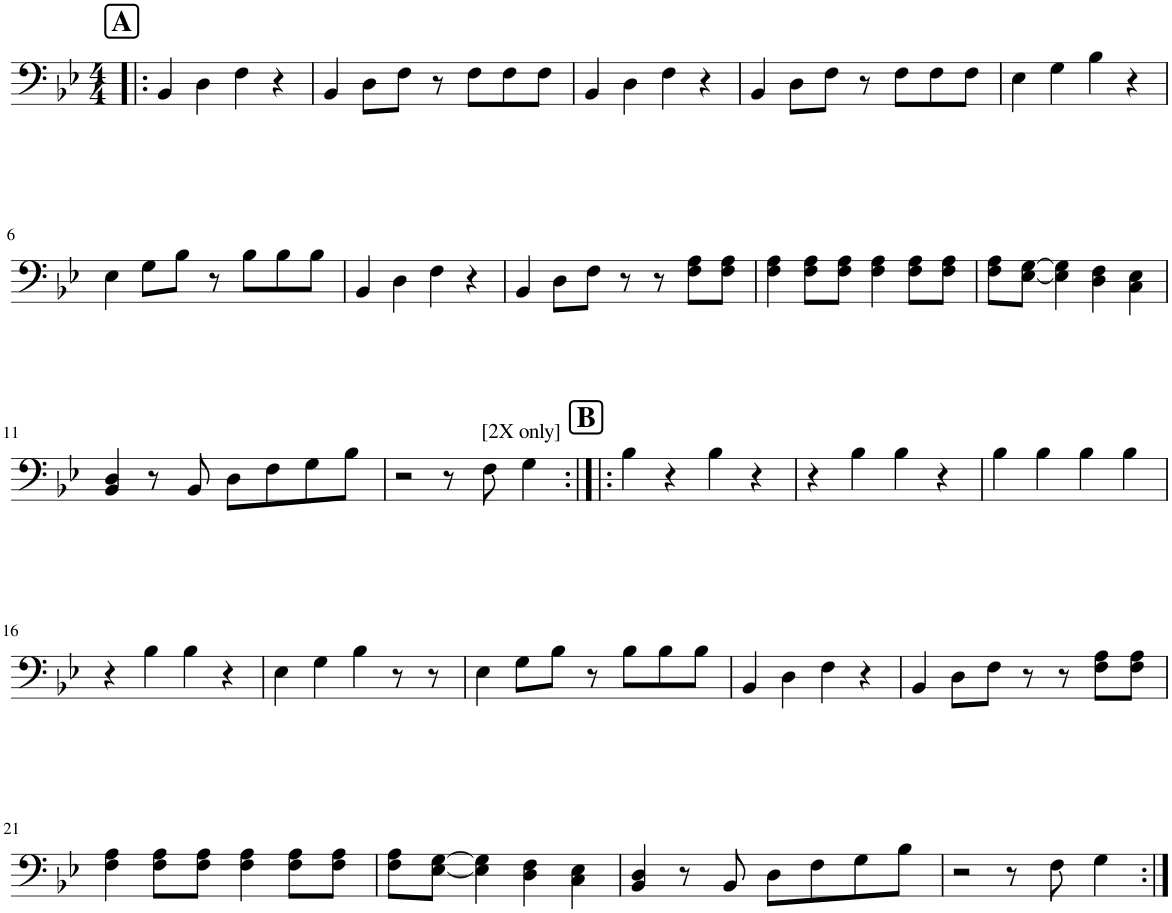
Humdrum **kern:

**kern
*part1
*staff1
*I"Trombone
*I'Tbn.
*clefF4
*k[b-e-]
*M4/4
!!LO:REH:place=s1:a:B:cj:fs=14:t=A
=1!|:
4BB-/
4D\
4F\
4r
=2
4BB-/
8D\L
8F\J
8r
8F\L
8F\
8F\J
=3
4BB-/
4D\
4F\
4r
=4
4BB-/
8D\L
8F\J
8r
8F\L
8F\
8F\J
=5
4E-\
4G\
4B-\
4r
!!LO:LB:g=z
=6
4E-\
8G\L
8B-\J
8r
8B-\L
8B-\
8B-\J
=7
4BB-/
4D\
4F\
4r
=8
4BB-/
8D\L
8F\J
8r
8r
8F\ 8A\L
8F\ 8A\J
=9
4F\ 4A\
8F\ 8A\L
8F\ 8A\J
4F\ 4A\
8F\ 8A\L
8F\ 8A\J
=10
8F\ 8A\L
[8E-\ [8G\J
4E-\] 4G\]
4D\ 4F\
4C\ 4E-\
!!LO:LB:g=z
=11
4BB-/ 4D/
8r
8BB-/
8D\L
8F\
8G\
8B-\J
=12
2r
8r
!LO:TX:a:t=[2X only]
8F\
4G\
!!LO:REH:place=s1:a:B:cj:fs=14:t=B
=13:|!|:
4B-\
4r
4B-\
4r
=14
4r
4B-\
4B-\
4r
=15
4B-\
4B-\
4B-\
4B-\
!!LO:LB:g=z
=16
4r
4B-\
4B-\
4r
=17
4E-\
4G\
4B-\
8r
8r
=18
4E-\
8G\L
8B-\J
8r
8B-\L
8B-\
8B-\J
=19
4BB-/
4D\
4F\
4r
=20
4BB-/
8D\L
8F\J
8r
8r
8F\ 8A\L
8F\ 8A\J
!!LO:LB:g=z
=21
4F\ 4A\
8F\ 8A\L
8F\ 8A\J
4F\ 4A\
8F\ 8A\L
8F\ 8A\J
=22
8F\ 8A\L
[8E-\ [8G\J
4E-\] 4G\]
4D\ 4F\
4C\ 4E-\
=23
4BB-/ 4D/
8r
8BB-/
8D\L
8F\
8G\
8B-\J
=24
2r
8r
8F\
4G\
=:|!
*-
